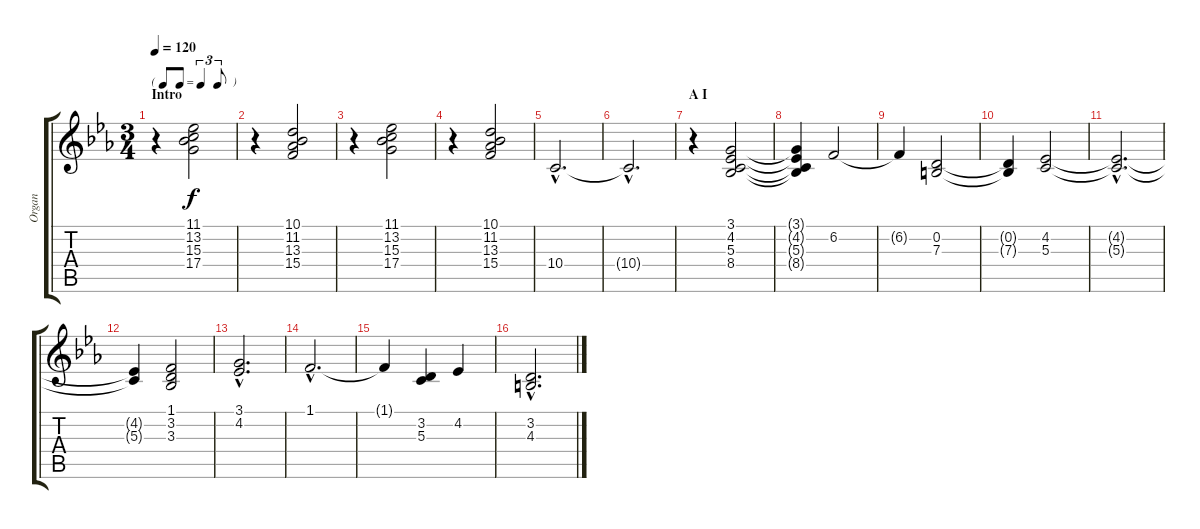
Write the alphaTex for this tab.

\track ("Organ" "Organ") {instrument drawbarorgan}
\staff {score tabs}
\tuning (E4 B3 G3 D3 A2 E2) {hide}
\ts (3 4)
\tf triplet8th
\section ("" "Intro")
\tempo 120
\clef g2
\ks cminor
r.4{dy f instrument drawbarorgan} (11.1 13.2 15.3 17.4).2 |
r.4 (10.1 11.2 13.3 15.4).2 |
r.4 (11.1 13.2 15.3 17.4).2 |
r.4 (10.1 11.2 13.3 15.4).2 |
10.4{hac}.2{d} |
10.4{hac t}.2{d} |
\section ("" "A I")
r.4 (3.1 4.2 5.3 8.4).2 |
(3.1{t} 4.2{t} 5.3{t} 8.4{t}).4 6.2.2 |
6.2{t}.4 (0.2 7.3).2 |
(0.2{t} 7.3{t}).4 (4.2 5.3).2 |
(4.2{hac t} 5.3{hac t}).2{d} |
(4.2{t} 5.3{t}).4 (1.1 3.2 3.3).2 |
(3.1{hac} 4.2).2{d} |
1.1{hac}.2{d} |
1.1{t}.4 (3.2 5.3).4 4.2.4 |
(3.2{hac} 4.3{hac}).2{d}
